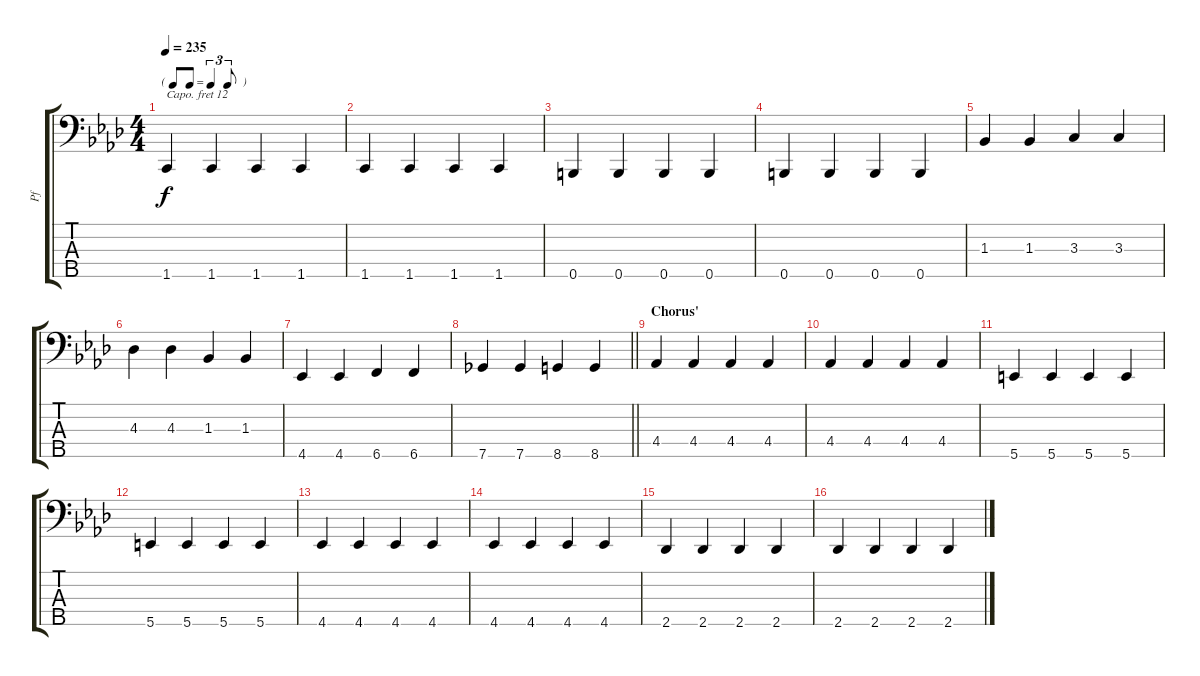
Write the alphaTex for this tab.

\track ("Pf" "Pf") {instrument electricgrandpiano}
\staff {score tabs}
\capo 12
\tuning (G2 D2 A1 E1 B0) {hide}
\ts (4 4)
\tf triplet8th
\tempo 235
\clef f4
\ks ab
1.5.4{dy f} 1.5.4 1.5.4 1.5.4 |
1.5.4 1.5.4 1.5.4 1.5.4 |
0.5.4 0.5.4 0.5.4 0.5.4 |
0.5.4 0.5.4 0.5.4 0.5.4 |
1.3.4 1.3.4 3.3.4 3.3.4 |
4.3.4 4.3.4 1.3.4 1.3.4 |
4.5.4 4.5.4 6.5.4 6.5.4 |
\barLineRight lightlight
7.5.4 7.5.4 8.5.4 8.5.4 |
\section ("" "Chorus'")
4.4.4 4.4.4 4.4.4 4.4.4 |
4.4.4 4.4.4 4.4.4 4.4.4 |
5.5.4 5.5.4 5.5.4 5.5.4 |
5.5.4 5.5.4 5.5.4 5.5.4 |
4.5.4 4.5.4 4.5.4 4.5.4 |
4.5.4 4.5.4 4.5.4 4.5.4 |
2.5.4 2.5.4 2.5.4 2.5.4 |
2.5.4 2.5.4 2.5.4 2.5.4
